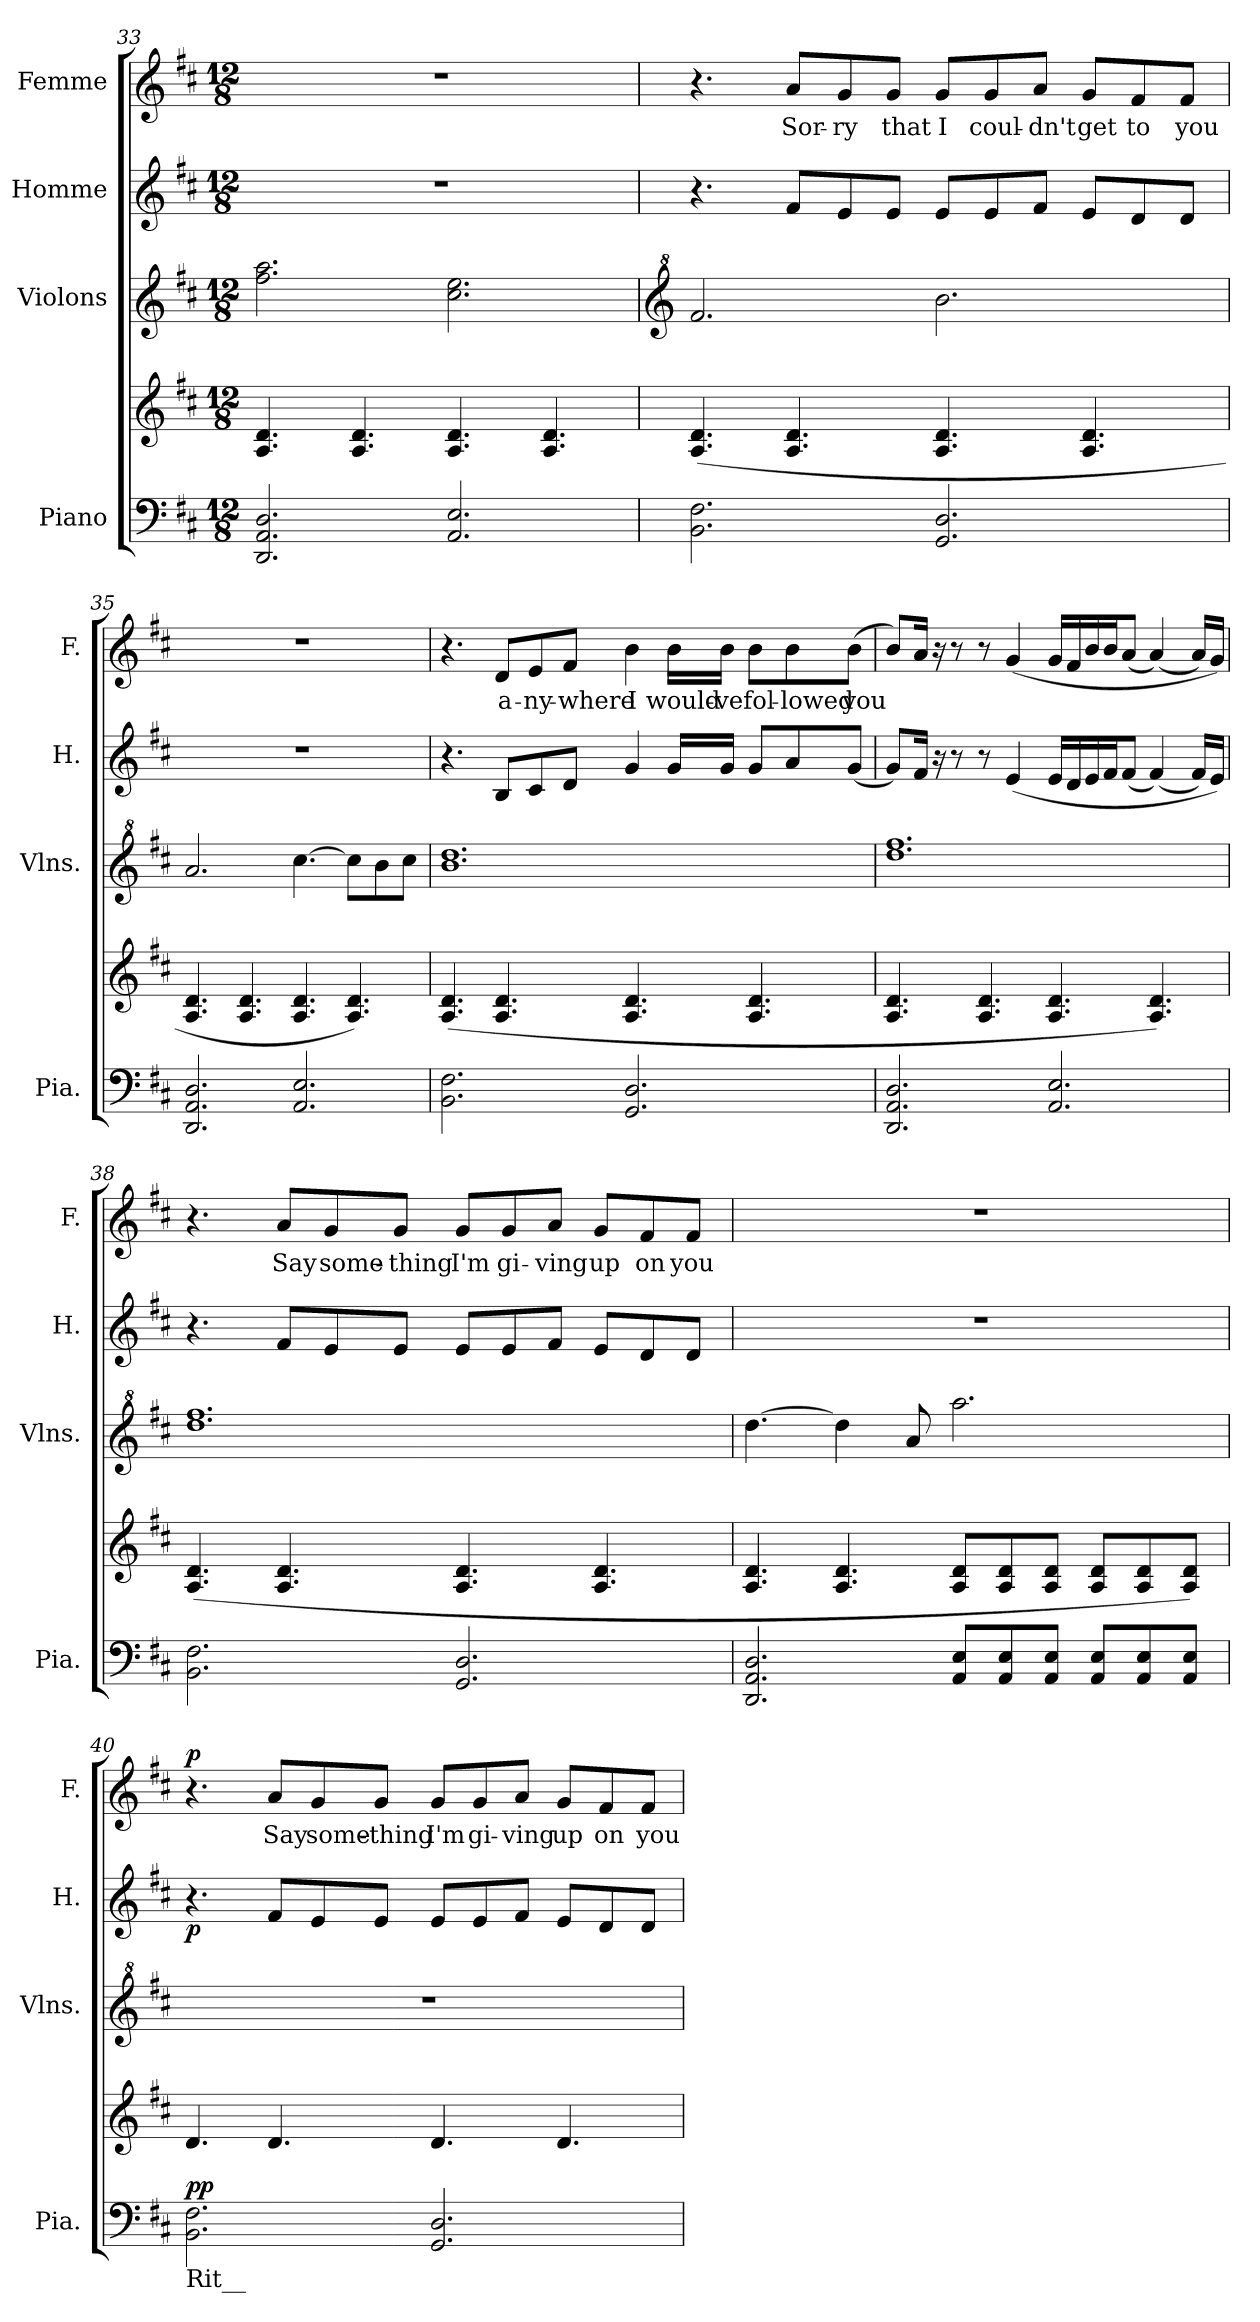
**kern	**kern	**dynam	**kern	**kern	**dynam	**kern	**text	**dynam
*part4	*part4	*part4	*part3	*part2	*part2	*part1	*part1	*part1
*staff5	*staff4	*staff4/5	*staff3	*staff2	*staff2	*staff1	*staff1	*staff1
*I"Piano	*	*	*I"Violons	*I"Homme	*	*I"Femme	*	*
*I'Pia.	*	*	*I'Vlns.	*I'H.	*	*I'F.	*	*
*clefF4	*clefG2	*	*clefG2	*clefG2	*	*clefG2	*	*
*k[f#c#]	*k[f#c#]	*	*k[f#c#]	*k[f#c#]	*	*k[f#c#]	*	*
*M12/8	*M12/8	*	*M12/8	*M12/8	*	*M12/8	*	*
=33	=33	=33	=33	=33	=33	=33	=33	=33
2.DD/ 2.AA/ 2.D/	4.A/ 4.d/	.	2.ff#\ 2.aa\	1.r	.	1.r	.	.
.	4.A/ 4.d/	.	.	.	.	.	.	.
2.AA/ 2.E/	4.A/ 4.d/	.	2.cc#\ 2.ee\	.	.	.	.	.
.	4.A/ 4.d/	.	.	.	.	.	.	.
!!LO:PB:g=z
=34	=34	=34	=34	=34	=34	=34	=34	=34
*	*	*	*clefG^2	*	*	*	*	*
2.BB\ 2.F#\	(4.A/ 4.d/	.	2.ff#/	4.r	.	4.r	.	.
.	4.A/ 4.d/	.	.	8f#/L	.	8a/L	Sor-	.
.	.	.	.	8e/	.	8g/	-ry	.
.	.	.	.	8e/J	.	8g/J	that	.
2.GG/ 2.D/	4.A/ 4.d/	.	2.bb\	8e/L	.	8g/L	I	.
.	.	.	.	8e/	.	8g/	coul-	.
.	.	.	.	8f#/J	.	8a/J	-dn't	.
.	4.A/ 4.d/	.	.	8e/L	.	8g/L	get	.
.	.	.	.	8d/	.	8f#/	to	.
.	.	.	.	8d/J	.	8f#/J	you	.
=35	=35	=35	=35	=35	=35	=35	=35	=35
2.DD/ 2.AA/ 2.D/	4.A/ 4.d/	.	2.aa/	1.r	.	1.r	.	.
.	4.A/ 4.d/	.	.	.	.	.	.	.
2.AA/ 2.E/	4.A/ 4.d/	.	[4.ccc#\	.	.	.	.	.
.	4.A/ 4.d/)	.	8ccc#\L]	.	.	.	.	.
.	.	.	8bb\	.	.	.	.	.
.	.	.	8ccc#\J	.	.	.	.	.
=36	=36	=36	=36	=36	=36	=36	=36	=36
2.BB\ 2.F#\	(4.A/ 4.d/	.	1.bb 1.ddd	4.r	.	4.r	.	.
.	4.A/ 4.d/	.	.	8B/L	.	8d/L	a-	.
.	.	.	.	8c#/	.	8e/	-ny-	.
.	.	.	.	8d/J	.	8f#/J	-where	.
2.GG/ 2.D/	4.A/ 4.d/	.	.	4g/	.	4b\	I	.
.	.	.	.	16g/LL	.	16b\LL	would-	.
.	.	.	.	16g/JJ	.	16b\JJ	-ve	.
.	4.A/ 4.d/	.	.	8g/L	.	8b\L	fol-	.
.	.	.	.	8a/	.	8b\	-lowed	.
.	.	.	.	(8g/J	.	(8b\J	you	.
!!LO:LB:g=z
=37	=37	=37	=37	=37	=37	=37	=37	=37
2.DD/ 2.AA/ 2.D/	4.A/ 4.d/	.	1.ddd 1.fff#	8g/L)	.	8b/L)	.	.
.	.	.	.	16f#/Jk	.	16a/Jk	.	.
.	.	.	.	16r	.	16r	.	.
.	.	.	.	8r	.	8r	.	.
.	4.A/ 4.d/	.	.	8r	.	8r	.	.
.	.	.	.	(4e/	.	(4g/	.	.
2.AA/ 2.E/	4.A/ 4.d/	.	.	16e/LL	.	16g/LL	.	.
.	.	.	.	16d/	.	16f#/	.	.
.	.	.	.	16e/	.	16b/	.	.
.	.	.	.	16f#/J	.	16b/J	.	.
.	.	.	.	(8f#/J	.	(8a/J	.	.
.	4.A/ 4.d/)	.	.	(4f#/)	.	(4a/)	.	.
.	.	.	.	16f#/LL)	.	16a/LL)	.	.
.	.	.	.	16e/JJ)	.	16g/JJ)	.	.
=38	=38	=38	=38	=38	=38	=38	=38	=38
2.BB\ 2.F#\	(4.A/ 4.d/	.	1.ddd 1.fff#	4.r	.	4.r	.	.
.	4.A/ 4.d/	.	.	8f#/L	.	8a/L	Say	.
.	.	.	.	8e/	.	8g/	some-	.
.	.	.	.	8e/J	.	8g/J	-thing	.
2.GG/ 2.D/	4.A/ 4.d/	.	.	8e/L	.	8g/L	I'm	.
.	.	.	.	8e/	.	8g/	gi-	.
.	.	.	.	8f#/J	.	8a/J	-ving	.
.	4.A/ 4.d/	.	.	8e/L	.	8g/L	up	.
.	.	.	.	8d/	.	8f#/	on	.
.	.	.	.	8d/J	.	8f#/J	you	.
=39	=39	=39	=39	=39	=39	=39	=39	=39
2.DD/ 2.AA/ 2.D/	4.A/ 4.d/	.	[4.ddd\	1.r	.	1.r	.	.
.	4.A/ 4.d/	.	4ddd\]	.	.	.	.	.
.	.	.	8aa/	.	.	.	.	.
8AA/ 8E/L	8A/ 8d/L	.	2.aaa\	.	.	.	.	.
8AA/ 8E/	8A/ 8d/	.	.	.	.	.	.	.
8AA/ 8E/J	8A/ 8d/J	.	.	.	.	.	.	.
8AA/ 8E/L	8A/ 8d/L	.	.	.	.	.	.	.
8AA/ 8E/	8A/ 8d/	.	.	.	.	.	.	.
8AA/ 8E/J	8A/ 8d/J)	.	.	.	.	.	.	.
!!LO:LB:g=z
=40	=40	=40	=40	=40	=40	=40	=40	=40
!LO:TX:b:t=Rit__	!	!	!	!	!	!	!	!
!	!	!LO:DY:a=2	!	!	!LO:DY:b	!	!	!LO:DY:b
2.BB\ 2.F#\	4.d/	pp	1.r	4.r	p	4.r	.	p
.	4.d/	.	.	8f#/L	.	8a/L	Say	.
.	.	.	.	8e/	.	8g/	some-	.
.	.	.	.	8e/J	.	8g/J	-thing	.
2.GG/ 2.D/	4.d/	.	.	8e/L	.	8g/L	I'm	.
.	.	.	.	8e/	.	8g/	gi-	.
.	.	.	.	8f#/J	.	8a/J	-ving	.
.	4.d/	.	.	8e/L	.	8g/L	up	.
.	.	.	.	8d/	.	8f#/	on	.
.	.	.	.	8d/J	.	8f#/J	you	.
=	=	=	=	=	=	=	=	=
*-	*-	*-	*-	*-	*-	*-	*-	*-
